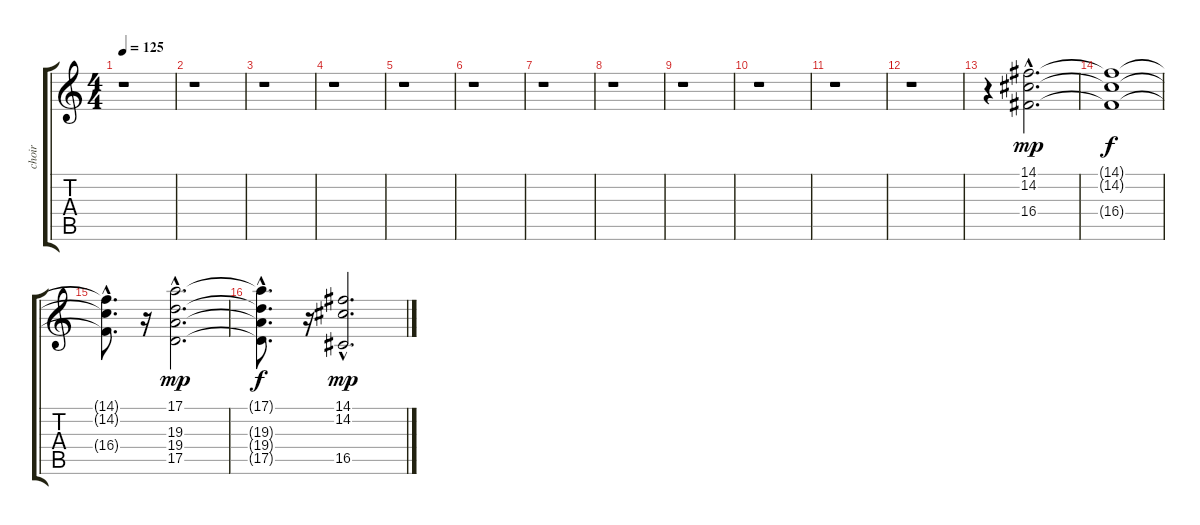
\track ("choir" "choir") {instrument pad4choir}
\staff {score tabs}
\tuning (E4 B3 G3 D3 A2 E2) {hide}
\ts (4 4)
\tempo 125
\clef g2
\ks c
r.1{dy mp instrument pad4choir} |
r.1 |
r.1 |
r.1 |
r.1 |
r.1 |
r.1 |
r.1 |
r.1 |
r.1 |
r.1 |
r.1 |
r.4 (14.1{hac} 14.2{hac} 16.4{hac}).2{d} |
(14.1{t} 14.2{t} 16.4{t}).1{dy f} |
(14.1{hac t} 14.2{hac t} 16.4{hac t}).8{d} r.16 (17.1{hac} 19.3{hac} 19.4{hac} 17.5{hac}).2{d dy mp} |
(17.1{hac t} 19.3{hac t} 19.4{hac t} 17.5{hac t}).8{d dy f} r.16 (14.1{hac} 14.2{hac} 16.5{hac}).2{d dy mp}
